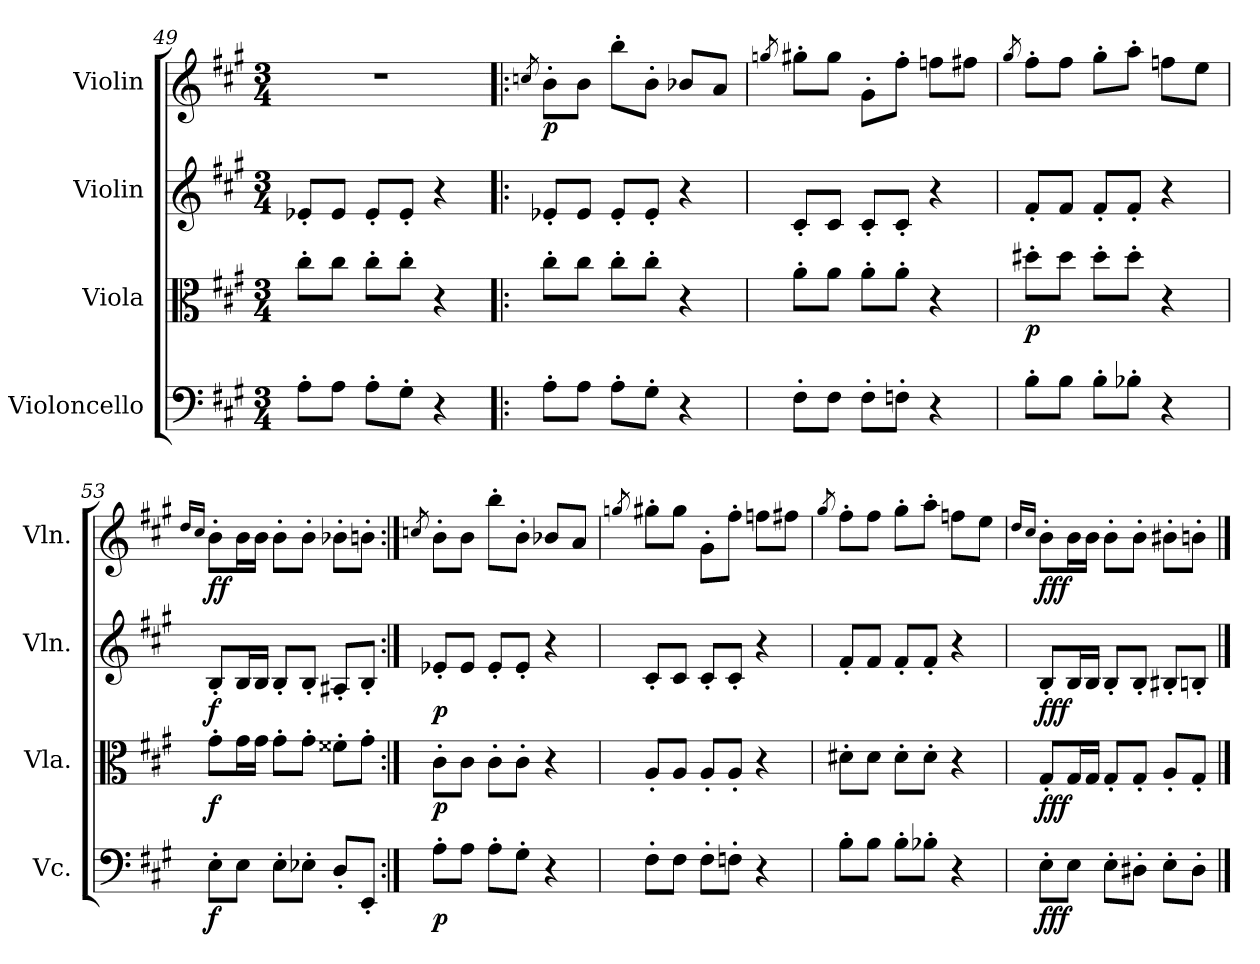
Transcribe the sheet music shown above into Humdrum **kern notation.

**kern	**dynam	**kern	**dynam	**kern	**dynam	**kern	**dynam
*part4	*part4	*part3	*part3	*part2	*part2	*part1	*part1
*staff4	*staff4	*staff3	*staff3	*staff2	*staff2	*staff1	*staff1
*I"Violoncello	*	*I"Viola	*	*I"Violin	*	*I"Violin	*
*I'Vc.	*	*I'Vla.	*	*I'Vln.	*	*I'Vln.	*
*clefF4	*	*clefC3	*	*clefG2	*	*clefG2	*
*k[f#c#g#]	*	*k[f#c#g#]	*	*k[f#c#g#]	*	*k[f#c#g#]	*
*M3/4	*	*M3/4	*	*M3/4	*	*M3/4	*
=49	=49	=49	=49	=49	=49	=49	=49
8A'\L	.	8cc#'\L	.	8e-X'/L	.	2.r	.
8A\J	.	8cc#\J	.	8e-/J	.	.	.
8A'\L	.	8cc#'\L	.	8e-'/L	.	.	.
8G#'\J	.	8cc#'\J	.	8e-'/J	.	.	.
4r	.	4r	.	4r	.	.	.
=50!|:	=50!|:	=50!|:	=50!|:	=50!|:	=50!|:	=50!|:	=50!|:
.	.	.	.	.	.	8qccn/	.
!	!	!	!	!	!	!	!LO:DY:b
8A'\L	.	8cc#'\L	.	8e-X'/L	.	8b'\L	p
8A\J	.	8cc#\J	.	8e-/J	.	8b\J	.
8A'\L	.	8cc#'\L	.	8e-'/L	.	8bb'\L	.
8G#'\J	.	8cc#'\J	.	8e-'/J	.	8b'\J	.
4r	.	4r	.	4r	.	8b-X/L	.
.	.	.	.	.	.	8a/J	.
=51	=51	=51	=51	=51	=51	=51	=51
.	.	.	.	.	.	8qggn/	.
8F#'\L	.	8a'\L	.	8c#'/L	.	8gg#X'\L	.
8F#\J	.	8a\J	.	8c#/J	.	8gg#\J	.
8F#'\L	.	8a'\L	.	8c#'/L	.	8g#'\L	.
8Fn'\J	.	8a'\J	.	8c#'/J	.	8ff#'\J	.
4r	.	4r	.	4r	.	8ffn\L	.
.	.	.	.	.	.	8ff#X\J	.
!!LO:PB:g=z
=52	=52	=52	=52	=52	=52	=52	=52
.	.	.	.	.	.	8qgg#/	.
!	!	!	!LO:DY:b	!	!	!	!
8B'\L	.	8dd#X'\L	p	8f#'/L	.	8ff#'\L	.
8B\J	.	8dd#\J	.	8f#/J	.	8ff#\J	.
8B'\L	.	8dd#'\L	.	8f#'/L	.	8gg#'\L	.
8B-X'\J	.	8dd#'\J	.	8f#'/J	.	8aa'\J	.
4r	.	4r	.	4r	.	8ffn\L	.
.	.	.	.	.	.	8ee\J	.
=53	=53	=53	=53	=53	=53	=53	=53
.	.	.	.	.	.	16qdd/LL	.
.	.	.	.	.	.	16qcc#/JJ	.
!	!LO:DY:b	!	!LO:DY:b	!	!LO:DY:b	!	!LO:DY:b
8E'\L	f	8g#'\L	f	8B'/L	f	8b'\L	ff
8E\J	.	16g#\L	.	16B/L	.	16b\L	.
.	.	16g#\JJ	.	16B/JJ	.	16b\JJ	.
8E'\L	.	8g#'\L	.	8B'/L	.	8b'\L	.
8E-X'\J	.	8g#'\J	.	8B'/J	.	8b'\J	.
8D'/L	.	8f##X'\L	.	8A#X'/L	.	8b-X'\L	.
8EE'/J	.	8g#'\J	.	8B'/J	.	8bn'\J	.
=54:|!	=54:|!	=54:|!	=54:|!	=54:|!	=54:|!	=54:|!	=54:|!
.	.	.	.	.	.	8qccn/	.
!	!LO:DY:b	!	!LO:DY:b	!	!LO:DY:b	!	!
8A'\L	p	8c#'\L	p	8e-X'/L	p	8b'\L	.
8A\J	.	8c#\J	.	8e-/J	.	8b\J	.
8A'\L	.	8c#'\L	.	8e-'/L	.	8bb'\L	.
8G#'\J	.	8c#'\J	.	8e-'/J	.	8b'\J	.
4r	.	4r	.	4r	.	8b-X/L	.
.	.	.	.	.	.	8a/J	.
=55	=55	=55	=55	=55	=55	=55	=55
.	.	.	.	.	.	8qggn/	.
8F#'\L	.	8A'/L	.	8c#'/L	.	8gg#X'\L	.
8F#\J	.	8A/J	.	8c#/J	.	8gg#\J	.
8F#'\L	.	8A'/L	.	8c#'/L	.	8g#'\L	.
8Fn'\J	.	8A'/J	.	8c#'/J	.	8ff#'\J	.
4r	.	4r	.	4r	.	8ffn\L	.
.	.	.	.	.	.	8ff#X\J	.
!!LO:LB:g=z
=56	=56	=56	=56	=56	=56	=56	=56
.	.	.	.	.	.	8qgg#/	.
8B'\L	.	8d#X'\L	.	8f#'/L	.	8ff#'\L	.
8B\J	.	8d#\J	.	8f#/J	.	8ff#\J	.
8B'\L	.	8d#'\L	.	8f#'/L	.	8gg#'\L	.
8B-X'\J	.	8d#'\J	.	8f#'/J	.	8aa'\J	.
4r	.	4r	.	4r	.	8ffn\L	.
.	.	.	.	.	.	8ee\J	.
=57	=57	=57	=57	=57	=57	=57	=57
.	.	.	.	.	.	16qdd/LL	.
.	.	.	.	.	.	16qcc#/JJ	.
!	!LO:DY:b	!	!LO:DY:b	!	!LO:DY:b	!	!LO:DY:b
8E'\L	fff	8G#'/L	fff	8B'/L	fff	8b'\L	fff
8E\J	.	16G#/L	.	16B/L	.	16b\L	.
.	.	16G#/JJ	.	16B/JJ	.	16b\JJ	.
8E'\L	.	8G#'/L	.	8B'/L	.	8b'\L	.
8D#X'\J	.	8G#'/J	.	8B'/J	.	8b'\J	.
8E'\L	.	8A'/L	.	8B#X'/L	.	8b#X'\L	.
8D#'\J	.	8G#'/J	.	8Bn'/J	.	8bn'\J	.
==	==	==	==	==	==	==	==
*-	*-	*-	*-	*-	*-	*-	*-
